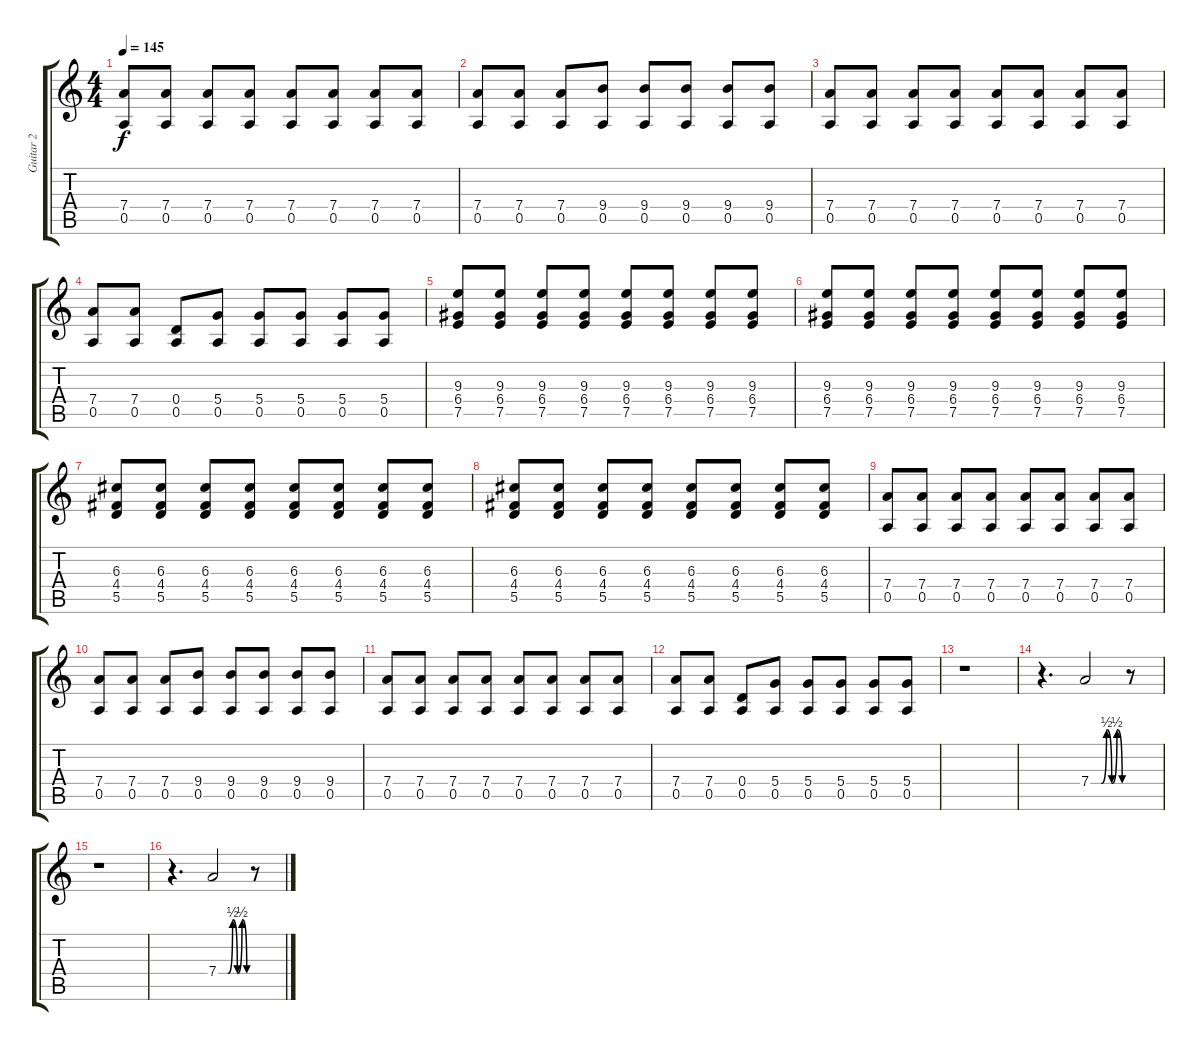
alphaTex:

\track ("Guitar 2" "Guitar 2") {instrument electricguitarjazz}
\staff {score tabs}
\tuning (E4 B3 G3 D3 A2 E2) {hide}
\ts (4 4)
\tempo 145
\clef g2
\ks c
(7.4 0.5).8{dy f} (7.4 0.5).8 (7.4 0.5).8 (7.4 0.5).8 (7.4 0.5).8 (7.4 0.5).8 (7.4 0.5).8 (7.4 0.5).8 |
(7.4 0.5).8 (7.4 0.5).8 (7.4 0.5).8 (9.4 0.5).8 (9.4 0.5).8 (9.4 0.5).8 (9.4 0.5).8 (9.4 0.5).8 |
(7.4 0.5).8 (7.4 0.5).8 (7.4 0.5).8 (7.4 0.5).8 (7.4 0.5).8 (7.4 0.5).8 (7.4 0.5).8 (7.4 0.5).8 |
(7.4 0.5).8 (7.4 0.5).8 (0.4 0.5).8 (5.4 0.5).8 (5.4 0.5).8 (5.4 0.5).8 (5.4 0.5).8 (5.4 0.5).8 |
(9.3 6.4 7.5).8 (9.3 6.4 7.5).8 (9.3 6.4 7.5).8 (9.3 6.4 7.5).8 (9.3 6.4 7.5).8 (9.3 6.4 7.5).8 (9.3 6.4 7.5).8 (9.3 6.4 7.5).8 |
(9.3 6.4 7.5).8 (9.3 6.4 7.5).8 (9.3 6.4 7.5).8 (9.3 6.4 7.5).8 (9.3 6.4 7.5).8 (9.3 6.4 7.5).8 (9.3 6.4 7.5).8 (9.3 6.4 7.5).8 |
(6.3 4.4 5.5).8 (6.3 4.4 5.5).8 (6.3 4.4 5.5).8 (6.3 4.4 5.5).8 (6.3 4.4 5.5).8 (6.3 4.4 5.5).8 (6.3 4.4 5.5).8 (6.3 4.4 5.5).8 |
(6.3 4.4 5.5).8 (6.3 4.4 5.5).8 (6.3 4.4 5.5).8 (6.3 4.4 5.5).8 (6.3 4.4 5.5).8 (6.3 4.4 5.5).8 (6.3 4.4 5.5).8 (6.3 4.4 5.5).8 |
(7.4 0.5).8 (7.4 0.5).8 (7.4 0.5).8 (7.4 0.5).8 (7.4 0.5).8 (7.4 0.5).8 (7.4 0.5).8 (7.4 0.5).8 |
(7.4 0.5).8 (7.4 0.5).8 (7.4 0.5).8 (9.4 0.5).8 (9.4 0.5).8 (9.4 0.5).8 (9.4 0.5).8 (9.4 0.5).8 |
(7.4 0.5).8 (7.4 0.5).8 (7.4 0.5).8 (7.4 0.5).8 (7.4 0.5).8 (7.4 0.5).8 (7.4 0.5).8 (7.4 0.5).8 |
(7.4 0.5).8 (7.4 0.5).8 (0.4 0.5).8 (5.4 0.5).8 (5.4 0.5).8 (5.4 0.5).8 (5.4 0.5).8 (5.4 0.5).8 |
r.1 |
r.4{d} 7.4{be (custom 0 0 10 0 20 0 30 2 40 0 50 2 60 0)}.2 r.8 |
r.1 |
r.4{d} 7.4{be (custom 0 0 10 0 20 0 30 2 40 0 50 2 60 0)}.2 r.8
